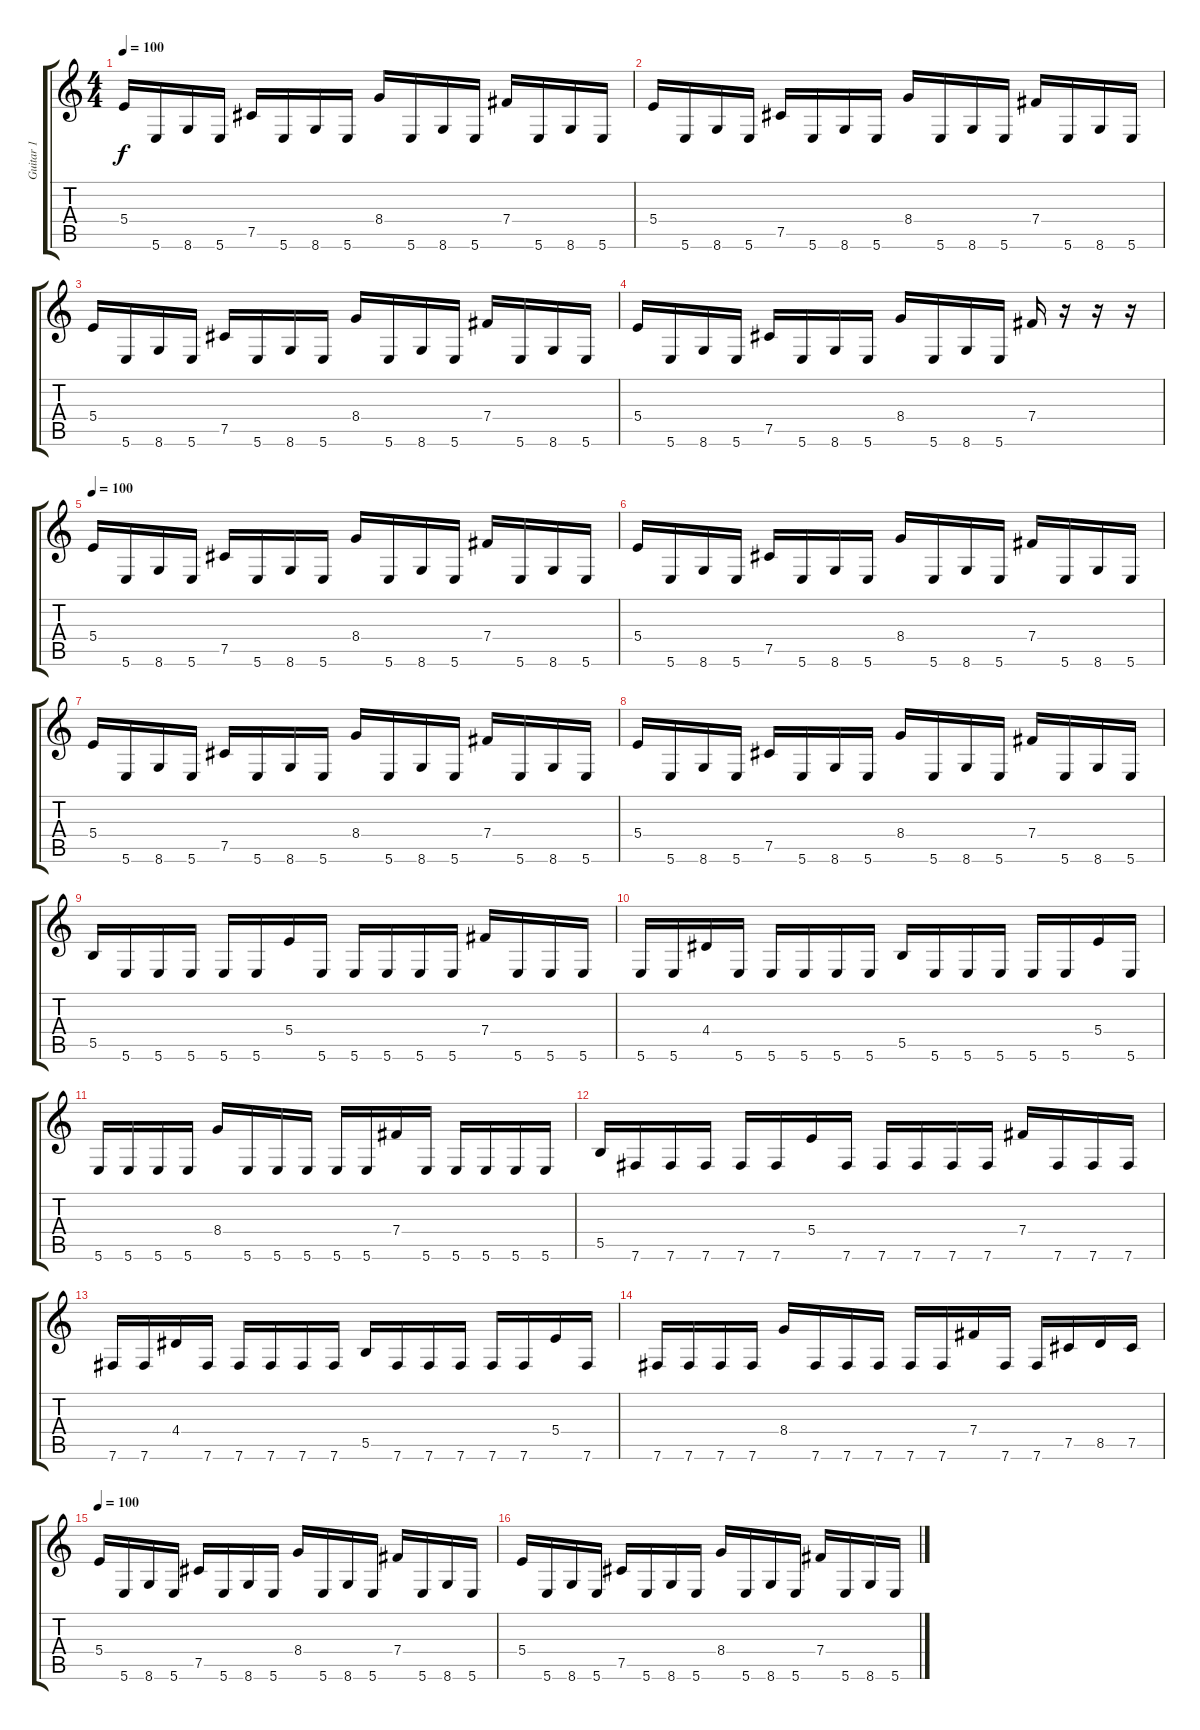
\track ("Guitar 1" "Guitar 1") {instrument distortionguitar}
\staff {score tabs}
\tuning (Db4 Ab3 E3 B2 Gb2 B1) {hide}
\ts (4 4)
\tempo 100
\clef g2
\ks c
5.4.16{dy f} 5.6.16 8.6.16 5.6.16 7.5.16 5.6.16 8.6.16 5.6.16 8.4.16 5.6.16 8.6.16 5.6.16 7.4.16 5.6.16 8.6.16 5.6.16 |
5.4.16 5.6.16 8.6.16 5.6.16 7.5.16 5.6.16 8.6.16 5.6.16 8.4.16 5.6.16 8.6.16 5.6.16 7.4.16 5.6.16 8.6.16 5.6.16 |
5.4.16 5.6.16 8.6.16 5.6.16 7.5.16 5.6.16 8.6.16 5.6.16 8.4.16 5.6.16 8.6.16 5.6.16 7.4.16 5.6.16 8.6.16 5.6.16 |
5.4.16 5.6.16 8.6.16 5.6.16 7.5.16 5.6.16 8.6.16 5.6.16 8.4.16 5.6.16 8.6.16 5.6.16 7.4.16 r.16 r.16 r.16 |
\tempo 100
5.4.16 5.6.16 8.6.16 5.6.16 7.5.16 5.6.16 8.6.16 5.6.16 8.4.16 5.6.16 8.6.16 5.6.16 7.4.16 5.6.16 8.6.16 5.6.16 |
5.4.16 5.6.16 8.6.16 5.6.16 7.5.16 5.6.16 8.6.16 5.6.16 8.4.16 5.6.16 8.6.16 5.6.16 7.4.16 5.6.16 8.6.16 5.6.16 |
5.4.16 5.6.16 8.6.16 5.6.16 7.5.16 5.6.16 8.6.16 5.6.16 8.4.16 5.6.16 8.6.16 5.6.16 7.4.16 5.6.16 8.6.16 5.6.16 |
5.4.16 5.6.16 8.6.16 5.6.16 7.5.16 5.6.16 8.6.16 5.6.16 8.4.16 5.6.16 8.6.16 5.6.16 7.4.16 5.6.16 8.6.16 5.6.16 |
5.5.16 5.6.16 5.6.16 5.6.16 5.6.16 5.6.16 5.4.16 5.6.16 5.6.16 5.6.16 5.6.16 5.6.16 7.4.16 5.6.16 5.6.16 5.6.16 |
5.6.16 5.6.16 4.4.16 5.6.16 5.6.16 5.6.16 5.6.16 5.6.16 5.5.16 5.6.16 5.6.16 5.6.16 5.6.16 5.6.16 5.4.16 5.6.16 |
5.6.16 5.6.16 5.6.16 5.6.16 8.4.16 5.6.16 5.6.16 5.6.16 5.6.16 5.6.16 7.4.16 5.6.16 5.6.16 5.6.16 5.6.16 5.6.16 |
5.5.16 7.6.16 7.6.16 7.6.16 7.6.16 7.6.16 5.4.16 7.6.16 7.6.16 7.6.16 7.6.16 7.6.16 7.4.16 7.6.16 7.6.16 7.6.16 |
7.6.16 7.6.16 4.4.16 7.6.16 7.6.16 7.6.16 7.6.16 7.6.16 5.5.16 7.6.16 7.6.16 7.6.16 7.6.16 7.6.16 5.4.16 7.6.16 |
7.6.16 7.6.16 7.6.16 7.6.16 8.4.16 7.6.16 7.6.16 7.6.16 7.6.16 7.6.16 7.4.16 7.6.16 7.6.16 7.5.16 8.5.16 7.5.16 |
\tempo 100
5.4.16 5.6.16 8.6.16 5.6.16 7.5.16 5.6.16 8.6.16 5.6.16 8.4.16 5.6.16 8.6.16 5.6.16 7.4.16 5.6.16 8.6.16 5.6.16 |
5.4.16 5.6.16 8.6.16 5.6.16 7.5.16 5.6.16 8.6.16 5.6.16 8.4.16 5.6.16 8.6.16 5.6.16 7.4.16 5.6.16 8.6.16 5.6.16
